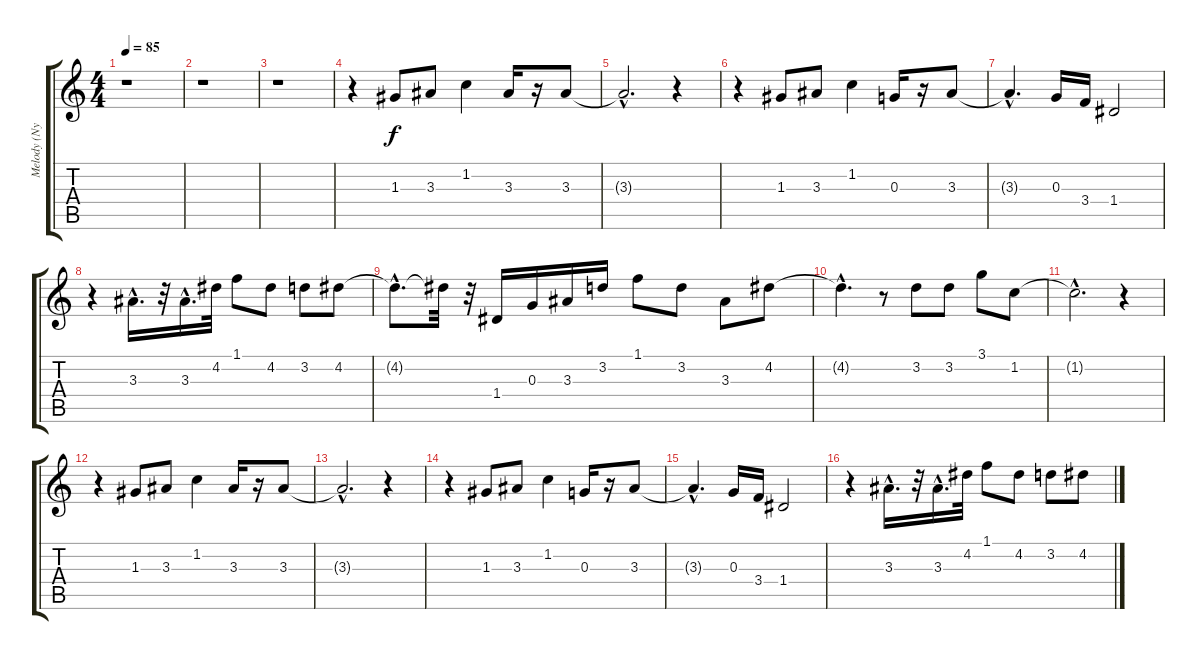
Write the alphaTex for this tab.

\track ("Melody (Nylon Guitar)" "Melody (Ny") {instrument acousticguitarnylon}
\staff {score tabs}
\tuning (E4 B3 G3 D3 A2 E2) {hide}
\ts (4 4)
\tempo 85
\clef g2
\ks c
r.1{dy f instrument acousticguitarnylon} |
r.1 |
r.1 |
r.4 1.3.8 3.3.8 1.2.4 3.3.16 r.16 3.3.8 |
3.3{hac t}.2{d} r.4 |
r.4 1.3.8 3.3.8 1.2.4 0.3.16 r.16 3.3.8 |
3.3{hac t}.4{d} 0.3.16 3.4.16 1.4.2 |
r.4 3.3{hac}.16{d} r.32 3.3{hac}.16{d} 4.2.32 1.1.8 4.2.8 3.2.8 4.2.8 |
4.2{hac t}.8{d} 4.2{t}.32 r.32 1.4.16 0.3.16 3.3.16 3.2.16 1.1.8 3.2.8 3.3.8 4.2.8 |
4.2{hac t}.4{d} r.8 3.2.8 3.2.8 3.1.8 1.2.8 |
1.2{hac t}.2{d} r.4 |
r.4 1.3.8 3.3.8 1.2.4 3.3.16 r.16 3.3.8 |
3.3{hac t}.2{d} r.4 |
r.4 1.3.8 3.3.8 1.2.4 0.3.16 r.16 3.3.8 |
3.3{hac t}.4{d} 0.3.16 3.4.16 1.4.2 |
r.4 3.3{hac}.16{d} r.32 3.3{hac}.16{d} 4.2.32 1.1.8 4.2.8 3.2.8 4.2.8
